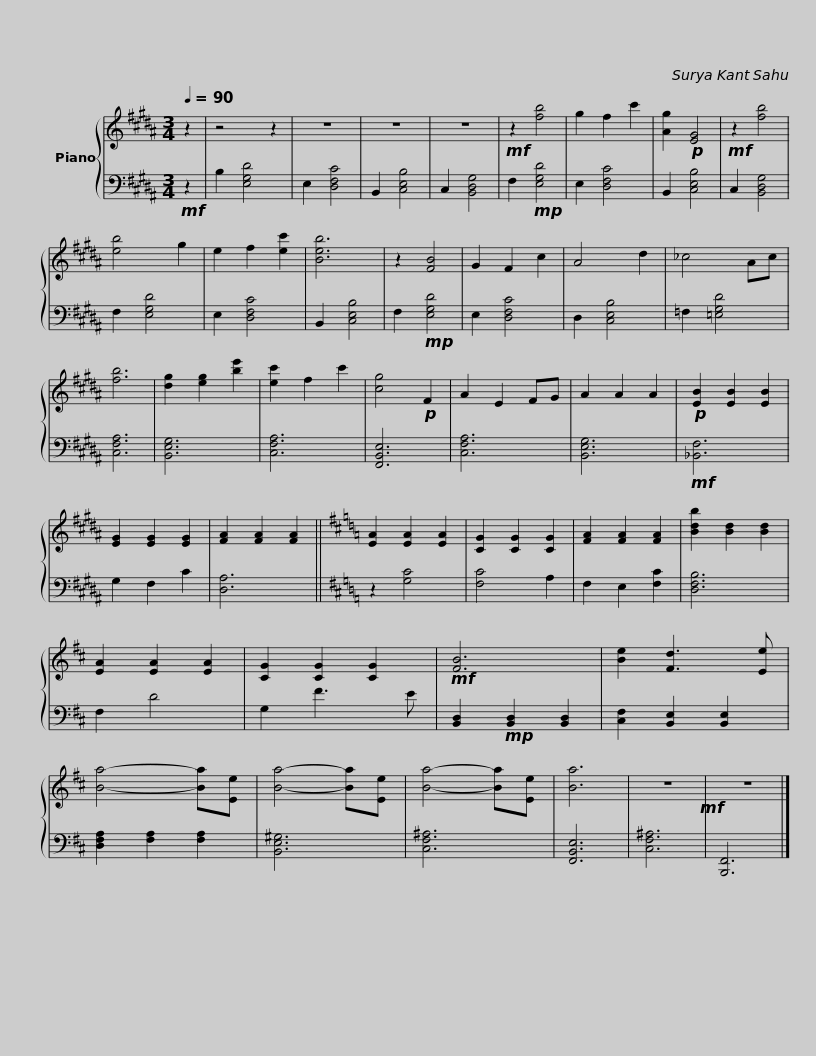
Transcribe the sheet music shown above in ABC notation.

X:1
%%score { 1 | 2 }
L:1/8
Q:1/4=90
M:3/4
I:linebreak $
K:B
V:1 treble
V:2 bass
V:1
 z2 | z4 z2 | z6 | z6 | z6 | %5
!mf! z2 [fb]4 | g2 f2 c'2 | [Ag]2!p! [EG]4 |!mf! z2 [fb]4 | [eb]4 g2 | %10
 e2 f2 [ec']2 | [Beb]6 | z2 [FB]4 | G2 F2 c2 |$ A4 d2 | %15
 _c4 Ac | [fb]6 | [dg]2 [eg]2 [be']2 | [ec']2 f2 c'2 | [cg]4!p! F2 | %20
 A2 E2 FG | A2 A2 A2 |!p! [EB]2 [EB]2 [EB]2 | [EG]2 [EG]2 [EG]2 | [FA]2 [FA]2 [FA]2 ||$ %25
[K:D] [EA]2 [EA]2 [EA]2 | [CG]2 [CG]2 [CG]2 | [FA]2 [FA]2 [FA]2 | [Bdb]2 [Bd]2 [Bd]2 | [EA]2 [EA]2 [EA]2 | %30
 [CG]2 [CG]2 [CG]2 |!mf! [FB]6 | [Be]2 [Fd]3 [Ee] | [Ba]4- [Ba][Ee] | [Ba]4- [Ba][Ee] |$ %35
 [Ba]4- [Ba][Ee] | [Ba]6 | z6!mf! | z6 |] %39
V:2
!mf! z2 | B,2 [E,G,D]4 | E,2 [D,F,C]4 | B,,2 [C,E,B,]4 | C,2 [B,,D,G,]4 | %5
 F,2!mp! [E,G,D]4 | E,2 [D,F,C]4 | B,,2 [C,E,B,]4 | C,2 [B,,D,G,]4 | F,2 [E,G,D]4 | %10
 E,2 [D,F,C]4 | B,,2 [C,E,B,]4 | F,2!mp! [E,G,D]4 | E,2 [D,F,C]4 |$ D,2 [C,E,B,]4 | %15
 =F,2 [=E,G,D]4 | [C,F,A,]6 | [B,,E,G,]6 | [C,F,A,]6 | [F,,B,,E,]6 | %20
 [C,F,A,]6 | [B,,E,G,]6 |!mf! [_B,,F,]6 | G,2 F,2 C2 | [D,A,]6 ||$ %25
[K:D] z2 [G,C]4 | [F,C]4 A,2 | F,2 E,2 [F,C]2 | [D,F,B,]6 | F,2 D4 | %30
 G,2 F3 E | [B,,D,]2!mp! [B,,D,]2 [B,,D,]2 | [C,F,]2 [B,,E,]2 [B,,E,]2 | [D,F,A,]2 [F,A,]2 [F,A,]2 | [B,,E,^G,]6 |$ %35
 [C,F,^A,]6 | [F,,B,,E,]6 | [C,F,^A,]6 | [B,,,F,,]6 |] %39
